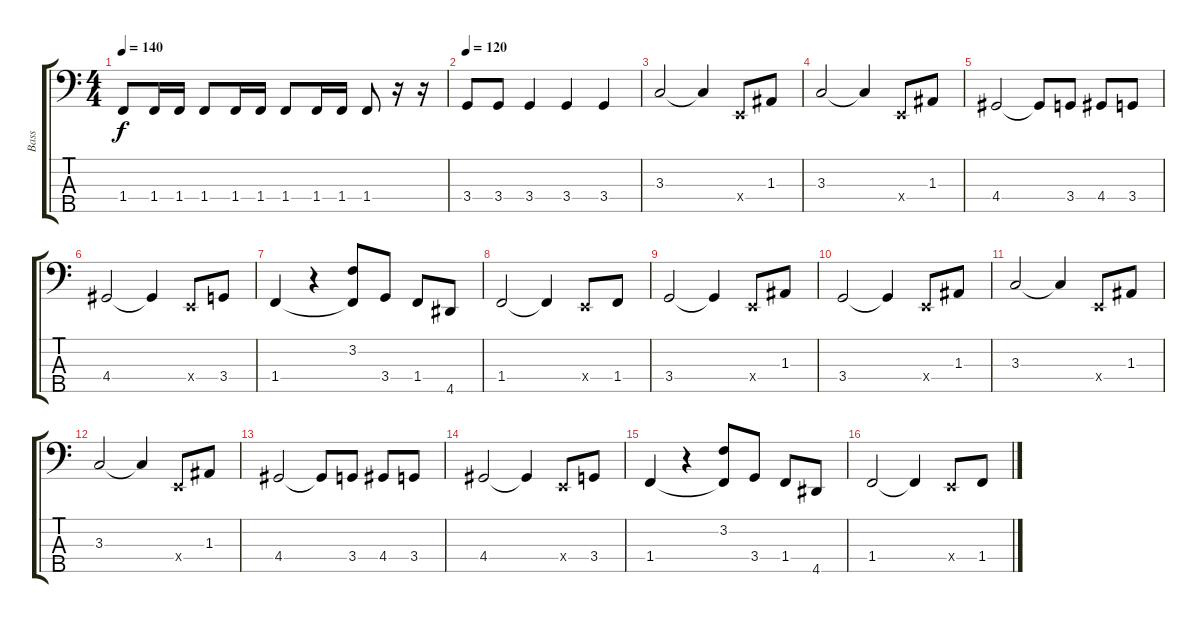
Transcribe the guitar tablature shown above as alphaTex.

\track ("Bass" "Bass") {instrument electricbassfinger}
\staff {score tabs}
\tuning (G2 D2 A1 E1 B0) {hide}
\ts (4 4)
\tempo 140
\clef f4
\ks c
1.4.8{dy f} 1.4.16 1.4.16 1.4.8 1.4.16 1.4.16 1.4.8 1.4.16 1.4.16 1.4.8 r.16 r.16 |
\tempo 120
3.4.8 3.4.8 3.4.4 3.4.4 3.4.4 |
3.3.2 3.3{t}.4 0.4{x}.8 1.3.8 |
3.3.2 3.3{t}.4 0.4{x}.8 1.3.8 |
4.4.2 4.4{t}.8 3.4.8 4.4.8 3.4.8 |
4.4.2 4.4{t}.4 0.4{x}.8 3.4.8 |
1.4.4 r.4 (3.2 1.4{t}).8 3.4.8 1.4.8 4.5.8 |
1.4.2 1.4{t}.4 0.4{x}.8 1.4.8 |
3.4.2 3.4{t}.4 0.4{x}.8 1.3.8 |
3.4.2 3.4{t}.4 0.4{x}.8 1.3.8 |
3.3.2 3.3{t}.4 0.4{x}.8 1.3.8 |
3.3.2 3.3{t}.4 0.4{x}.8 1.3.8 |
4.4.2 4.4{t}.8 3.4.8 4.4.8 3.4.8 |
4.4.2 4.4{t}.4 0.4{x}.8 3.4.8 |
1.4.4 r.4 (3.2 1.4{t}).8 3.4.8 1.4.8 4.5.8 |
1.4.2 1.4{t}.4 0.4{x}.8 1.4.8
